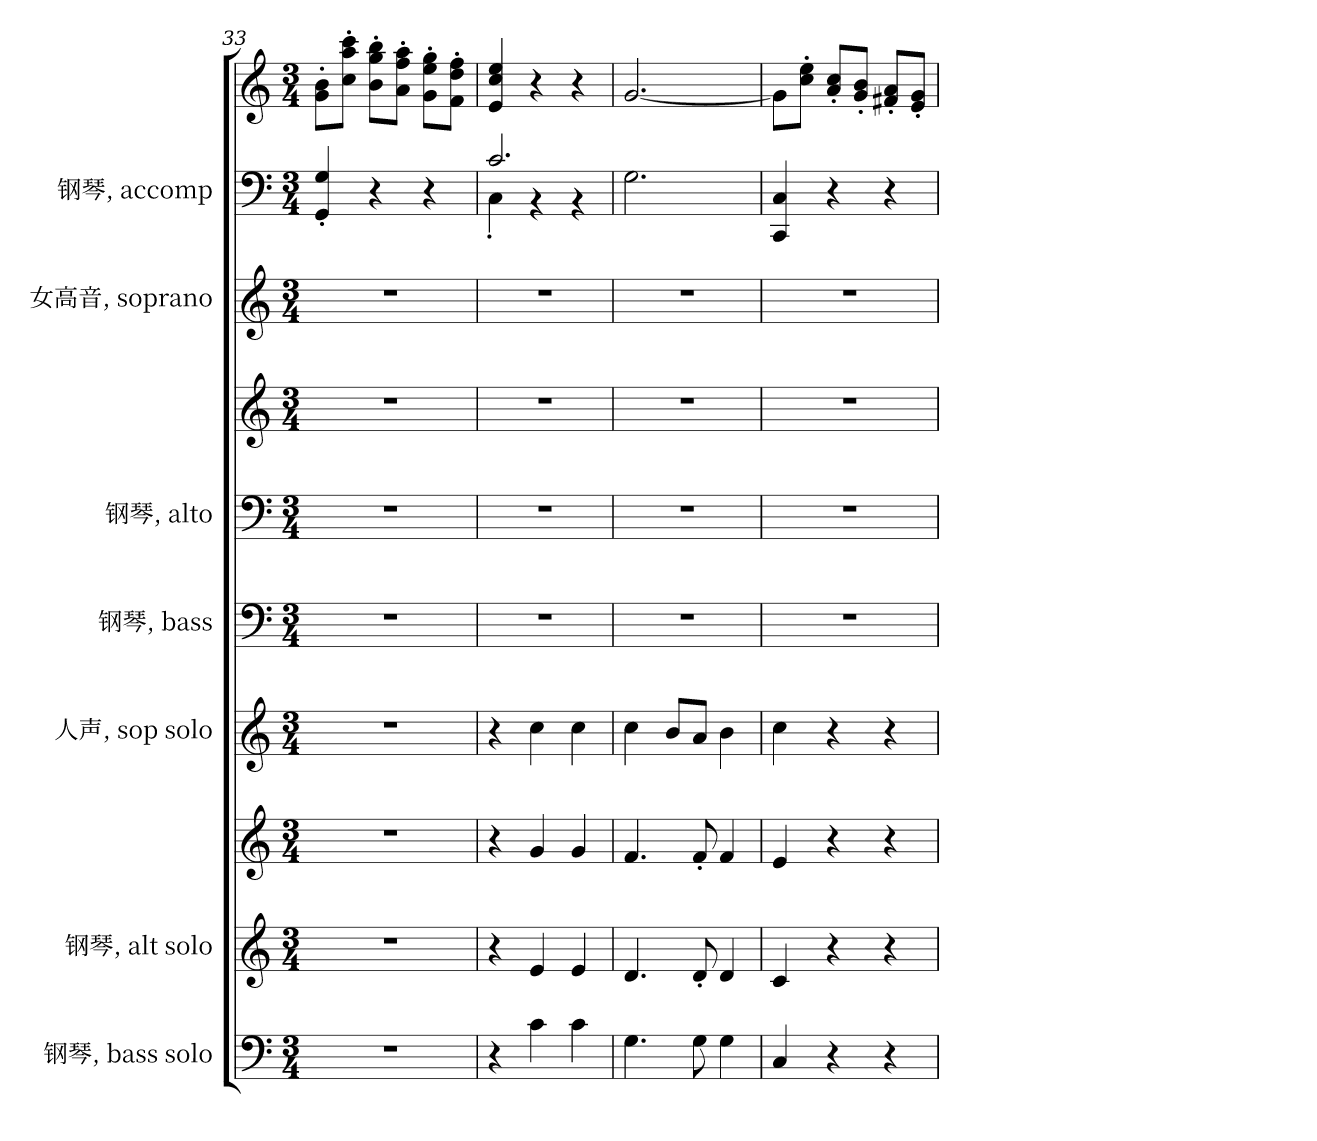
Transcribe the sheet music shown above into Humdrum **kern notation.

**kern	**kern	**kern	**kern	**kern	**kern	**kern	**kern	**kern	**kern
*part7	*part6	*part6	*part5	*part4	*part3	*part3	*part2	*part1	*part1
*staff10	*staff9	*staff8	*staff7	*staff6	*staff5	*staff4	*staff3	*staff2	*staff1
*I"钢琴, bass solo	*I"钢琴, alt solo	*	*I"人声, sop solo	*I"钢琴, bass	*I"钢琴, alto	*	*I"女高音, soprano	*I"钢琴, accomp	*
*	*	*	*	*	*	*	*I'S.	*	*
*clefF4	*clefG2	*clefG2	*clefG2	*clefF4	*clefF4	*clefG2	*clefG2	*clefF4	*clefG2
*k[]	*k[]	*k[]	*k[]	*k[]	*k[]	*k[]	*k[]	*k[]	*k[]
*M3/4	*M3/4	*M3/4	*M3/4	*M3/4	*M3/4	*M3/4	*M3/4	*M3/4	*M3/4
=33	=33	=33	=33	=33	=33	=33	=33	=33	=33
2.r	2.r	2.r	2.r	2.r	2.r	2.r	2.r	4GG/' 4G/'	8g\' 8b\'L
.	.	.	.	.	.	.	.	.	8cc\' 8aa\' 8ccc\'J
.	.	.	.	.	.	.	.	4r	8b\' 8gg\' 8bb\'L
.	.	.	.	.	.	.	.	.	8a\' 8ff\' 8aa\'J
.	.	.	.	.	.	.	.	4r	8g\' 8ee\' 8gg\'L
.	.	.	.	.	.	.	.	.	8f\' 8dd\' 8ff\'J
=34	=34	=34	=34	=34	=34	=34	=34	=34	=34
*	*	*	*	*	*	*	*	*^	*
4r	4r	4r	4r	2.r	2.r	2.r	2.r	2.c/	4C'\	4e/ 4cc/ 4ee/
4c\	4e/	4g/	4cc\	.	.	.	.	.	4r	4r
4c\	4e/	4g/	4cc\	.	.	.	.	.	4r	4r
*	*	*	*	*	*	*	*	*v	*v	*
=35	=35	=35	=35	=35	=35	=35	=35	=35	=35
4.G\	4.d/	4.f/	4cc\	2.r	2.r	2.r	2.r	2.G\	[2.g/
.	.	.	8b/L	.	.	.	.	.	.
8G\	8d'/	8f'/	8a/J	.	.	.	.	.	.
4G\	4d/	4f/	4b\	.	.	.	.	.	.
=36	=36	=36	=36	=36	=36	=36	=36	=36	=36
4C/	4c/	4e/	4cc\	2.r	2.r	2.r	2.r	4CC/ 4C/	8g\L]
.	.	.	.	.	.	.	.	.	8cc\' 8ee\'J
4r	4r	4r	4r	.	.	.	.	4r	8a/' 8cc/'L
.	.	.	.	.	.	.	.	.	8g/' 8b/'J
4r	4r	4r	4r	.	.	.	.	4r	8f#X/' 8a/'L
.	.	.	.	.	.	.	.	.	8e/' 8g/'J
=	=	=	=	=	=	=	=	=	=
*-	*-	*-	*-	*-	*-	*-	*-	*-	*-
